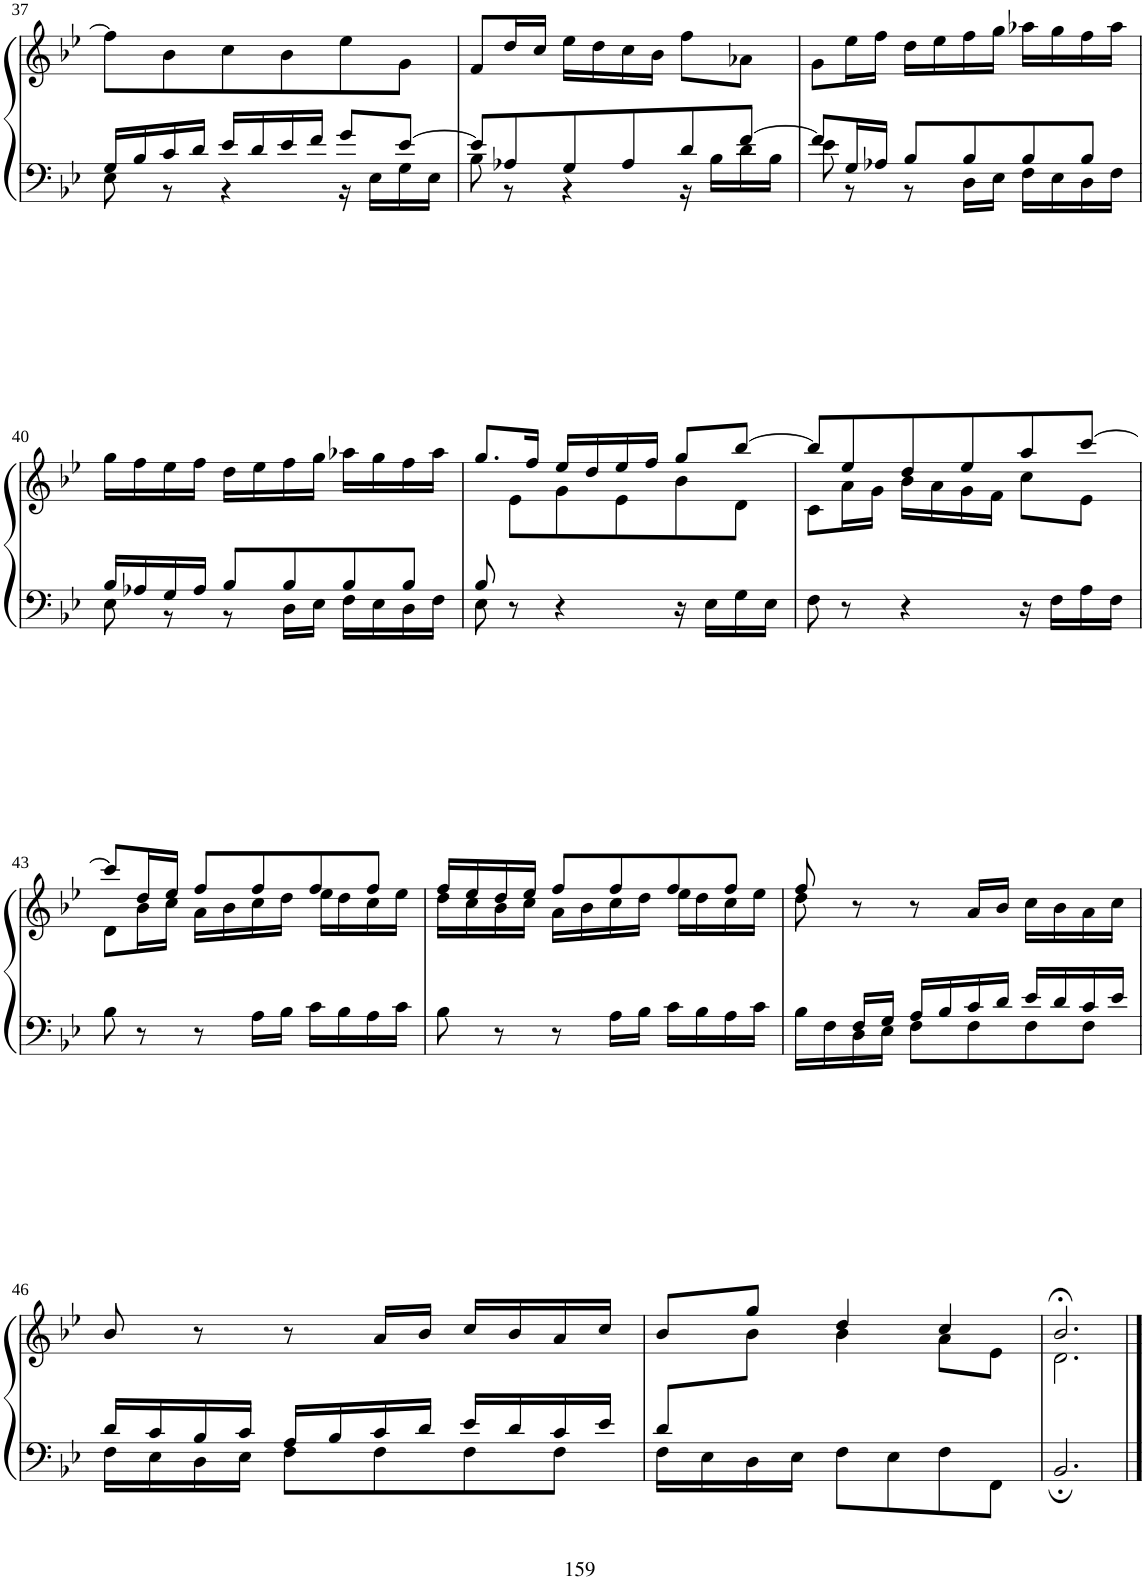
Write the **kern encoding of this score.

**kern	**kern
*part1	*part1
*staff2	*staff1
*I"Piano	*
*I'Pno	*
!!LO:PB:g=z
*clefF4	*clefG2
*k[b-e-]	*k[b-e-]
*M3/4	*M3/4
=37	=37
*^	*
16G/LL	8E-\	8ff\L]
16B-/	.	.
16c/	8r	8b-\
16d/JJ	.	.
16e-/LL	4r	8cc\
16d/	.	.
16e-/	.	8b-\
16f/JJ	.	.
8g/L	16r	8ee-\
.	16E-\LL	.
[8e-/J	16G\	8g\J
.	16E-\JJ	.
=38	=38	=38
8e-/L]	8B-\	8f/L
8A-X/	8r	16dd/L
.	.	16cc/JJ
8G/	4r	16ee-\LL
.	.	16dd\
8A-/	.	16cc\
.	.	16b-\JJ
8d/	16r	8ff\L
.	16B-\LL	.
[8f/J	16d\	8a-X\J
.	16B-\JJ	.
=39	=39	=39
8f/L]	8e-\	8g\L
16G/L	8r	16ee-\L
16A-X/JJ	.	16ff\JJ
8B-/L	8r	16dd\LL
.	.	16ee-\
8B-/	16D\LL	16ff\
.	16E-\JJ	16gg\JJ
8B-/	16F\LL	16aa-X\LL
.	16E-\	16gg\
8B-/J	16D\	16ff\
.	16F\JJ	16aa-\JJ
!!LO:LB:g=z
=40	=40	=40
16B-/LL	8E-\	16gg\LL
16A-X/	.	16ff\
16G/	8r	16ee-\
16A-/JJ	.	16ff\JJ
8B-/L	8r	16dd\LL
.	.	16ee-\
8B-/	16D\LL	16ff\
.	16E-\JJ	16gg\JJ
8B-/	16F\LL	16aa-X\LL
.	16E-\	16gg\
8B-/J	16D\	16ff\
.	16F\JJ	16aa-\JJ
=41	=41	=41
*	*	*^
8B-/	8E-\	8.gg/L	8ryy
8r	8ryy	.	8e-\L
.	.	16ff/Jk	.
4r	2ryy	16ee-/LL	8g\
.	.	16dd/	.
.	.	16ee-/	8e-\
.	.	16ff/JJ	.
16r	.	8gg/L	8b-\
16E-\LL	.	.	.
16G\	.	[8bb-/J	8d\J
16E-\JJ	.	.	.
*v	*v	*	*
=42	=42	=42
8F\	8bb-/L]	8c\L
8r	8ee-/	16a\L
.	.	16g\JJ
4r	8dd/	16b-\LL
.	.	16a\
.	8ee-/	16g\
.	.	16f\JJ
16r	8aa/	8cc\L
16F\LL	.	.
16A\	[8ccc/J	8e-\J
16F\JJ	.	.
!!LO:LB:g=z	!!
=43	=43	=43
8B-\	8ccc/L]	8d\L
8r	16dd/L	16b-\L
.	16ee-/JJ	16cc\JJ
8r	8ff/L	16a\LL
.	.	16b-\
16A\LL	8ff/	16cc\
16B-\JJ	.	16dd\JJ
16c\LL	8ff/	16ee-\LL
16B-\	.	16dd\
16A\	8ff/J	16cc\
16c\JJ	.	16ee-\JJ
=44	=44	=44
8B-\	16ff/LL	16dd\LL
.	16ee-/	16cc\
8r	16dd/	16b-\
.	16ee-/JJ	16cc\JJ
8r	8ff/L	16a\LL
.	.	16b-\
16A\LL	8ff/	16cc\
16B-\JJ	.	16dd\JJ
16c\LL	8ff/	16ee-\LL
16B-\	.	16dd\
16A\	8ff/J	16cc\
16c\JJ	.	16ee-\JJ
=45	=45	=45
*^	*	*
8ryy	16B-\LL	8ff/	8dd\
.	16F\	.	.
16F/LL	16D\	8r	8ryy
16G/JJ	16E-\JJ	.	.
16A/LL	8F\L	8r	2ryy
16B-/	.	.	.
16c/	8F\	16a/LL	.
16d/JJ	.	16b-/JJ	.
16e-/LL	8F\	16cc\LL	.
16d/	.	16b-\	.
16c/	8F\J	16a\	.
16e-/JJ	.	16cc\JJ	.
*	*	*v	*v
!!LO:LB:g=z
=46	=46	=46
16d/LL	16F\LL	8b-/
16c/	16E-\	.
16B-/	16D\	8r
16c/JJ	16E-\JJ	.
16A/LL	8F\L	8r
16B-/	.	.
16c/	8F\	16a/LL
16d/JJ	.	16b-/JJ
16e-/LL	8F\	16cc/LL
16d/	.	16b-/
16c/	8F\J	16a/
16e-/JJ	.	16cc/JJ
=47	=47	=47
*	*	*^
8d/L	16F\LL	8b-/L	8ryy
.	16E-\	.	.
2ryy	16D\	8gg/J	8b-\J
.	16E-\JJ	.	.
.	8F\L	4dd/	4b-\
.	8E-\	.	.
.	8F\	4cc/	8a\L
8ryy	8FF\J	.	8e-\J
*v	*v	*	*
=48	=48	=48
2.BB-;/	2.b-;</	2.d\
*	*v	*v
==	==
*-	*-
